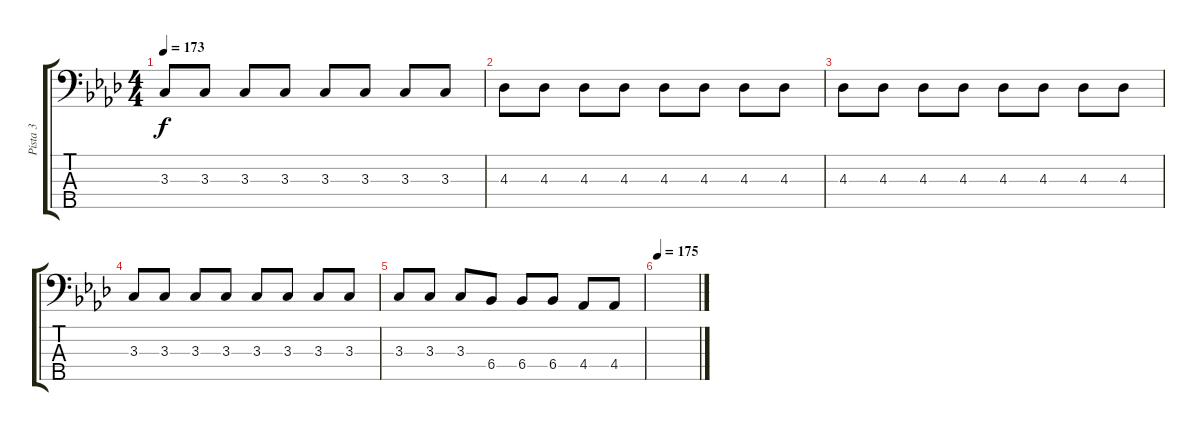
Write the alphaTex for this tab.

\track ("Pista 3" "Pista 3") {instrument electricbassfinger}
\staff {score tabs}
\tuning (G2 D2 A1 E1 B0) {hide}
\ts (4 4)
\tempo 173
\clef f4
\ks fminor
3.3.8{dy f} 3.3.8 3.3.8 3.3.8 3.3.8 3.3.8 3.3.8 3.3.8 |
4.3.8 4.3.8 4.3.8 4.3.8 4.3.8 4.3.8 4.3.8 4.3.8 |
4.3.8 4.3.8 4.3.8 4.3.8 4.3.8 4.3.8 4.3.8 4.3.8 |
3.3.8 3.3.8 3.3.8 3.3.8 3.3.8 3.3.8 3.3.8 3.3.8 |
3.3.8 3.3.8 3.3.8 6.4.8 6.4.8 6.4.8 4.4.8 4.4.8 |
\tempo 175
